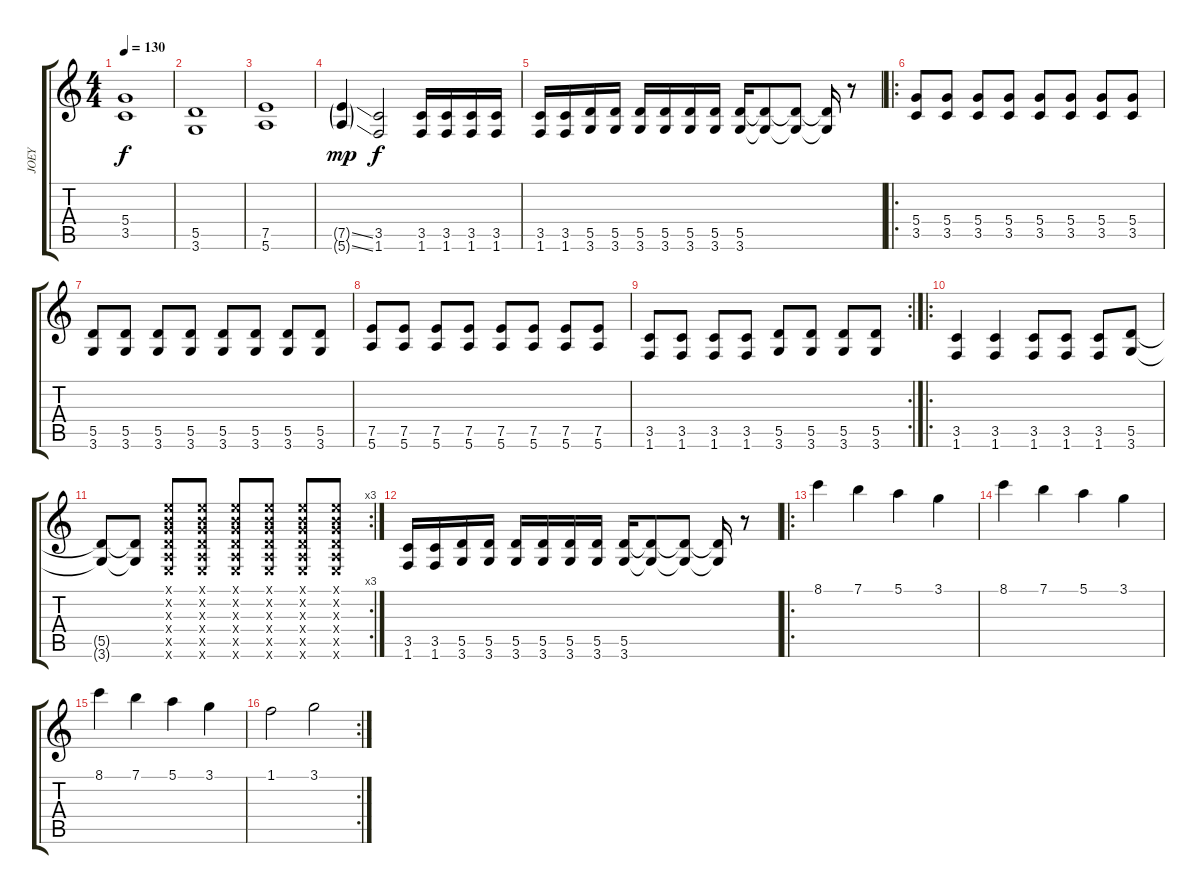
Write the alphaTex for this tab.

\track ("JOEY" "JOEY") {instrument distortionguitar}
\staff {score tabs}
\tuning (E4 B3 G3 D3 A2 E2) {hide}
\ts (4 4)
\tempo 130
\clef g2
\ks c
(5.4 3.5).1{dy f instrument distortionguitar} |
(5.5 3.6).1 |
(7.5 5.6).1 |
(7.5{ss g} 5.6{ss g}).4{dy mp} (3.5 1.6).2{dy f} (3.5 1.6).16 (3.5 1.6).16 (3.5 1.6).16 (3.5 1.6).16 |
(3.5 1.6).16 (3.5 1.6).16 (5.5 3.6).16 (5.5 3.6).16 (5.5 3.6).16 (5.5 3.6).16 (5.5 3.6).16 (5.5 3.6).16 (5.5 3.6).16 (5.5{t} 3.6{t}).8 (5.5{t} 3.6{t}).8 (5.5{t} 3.6{t}).16 r.8 |
\ro
(5.4 3.5).8 (5.4 3.5).8 (5.4 3.5).8 (5.4 3.5).8 (5.4 3.5).8 (5.4 3.5).8 (5.4 3.5).8 (5.4 3.5).8 |
(5.5 3.6).8 (5.5 3.6).8 (5.5 3.6).8 (5.5 3.6).8 (5.5 3.6).8 (5.5 3.6).8 (5.5 3.6).8 (5.5 3.6).8 |
(7.5 5.6).8 (7.5 5.6).8 (7.5 5.6).8 (7.5 5.6).8 (7.5 5.6).8 (7.5 5.6).8 (7.5 5.6).8 (7.5 5.6).8 |
\rc 2
(3.5 1.6).8 (3.5 1.6).8 (3.5 1.6).8 (3.5 1.6).8 (5.5 3.6).8 (5.5 3.6).8 (5.5 3.6).8 (5.5 3.6).8 |
\ro
(3.5 1.6).4 (3.5 1.6).4 (3.5 1.6).8 (3.5 1.6).8 (3.5 1.6).8 (5.5 3.6).8 |
\rc 3
(5.5{t} 3.6{t}).8 (5.5{t} 3.6{t}).8 (0.1{x} 0.2{x} 0.3{x} 0.4{x} 0.5{x} 0.6{x}).8 (0.1{x} 0.2{x} 0.3{x} 0.4{x} 0.5{x} 0.6{x}).8 (0.1{x} 0.2{x} 0.3{x} 0.4{x} 0.5{x} 0.6{x}).8 (0.1{x} 0.2{x} 0.3{x} 0.4{x} 0.5{x} 0.6{x}).8 (0.1{x} 0.2{x} 0.3{x} 0.4{x} 0.5{x} 0.6{x}).8 (0.1{x} 0.2{x} 0.3{x} 0.4{x} 0.5{x} 0.6{x}).8 |
(3.5 1.6).16 (3.5 1.6).16 (5.5 3.6).16 (5.5 3.6).16 (5.5 3.6).16 (5.5 3.6).16 (5.5 3.6).16 (5.5 3.6).16 (5.5 3.6).16 (5.5{t} 3.6{t}).8 (5.5{t} 3.6{t}).8 (5.5{t} 3.6{t}).16 r.8 |
\ro
8.1.4 7.1.4 5.1.4 3.1.4 |
8.1.4 7.1.4 5.1.4 3.1.4 |
8.1.4 7.1.4 5.1.4 3.1.4 |
\rc 2
1.1.2 3.1.2
